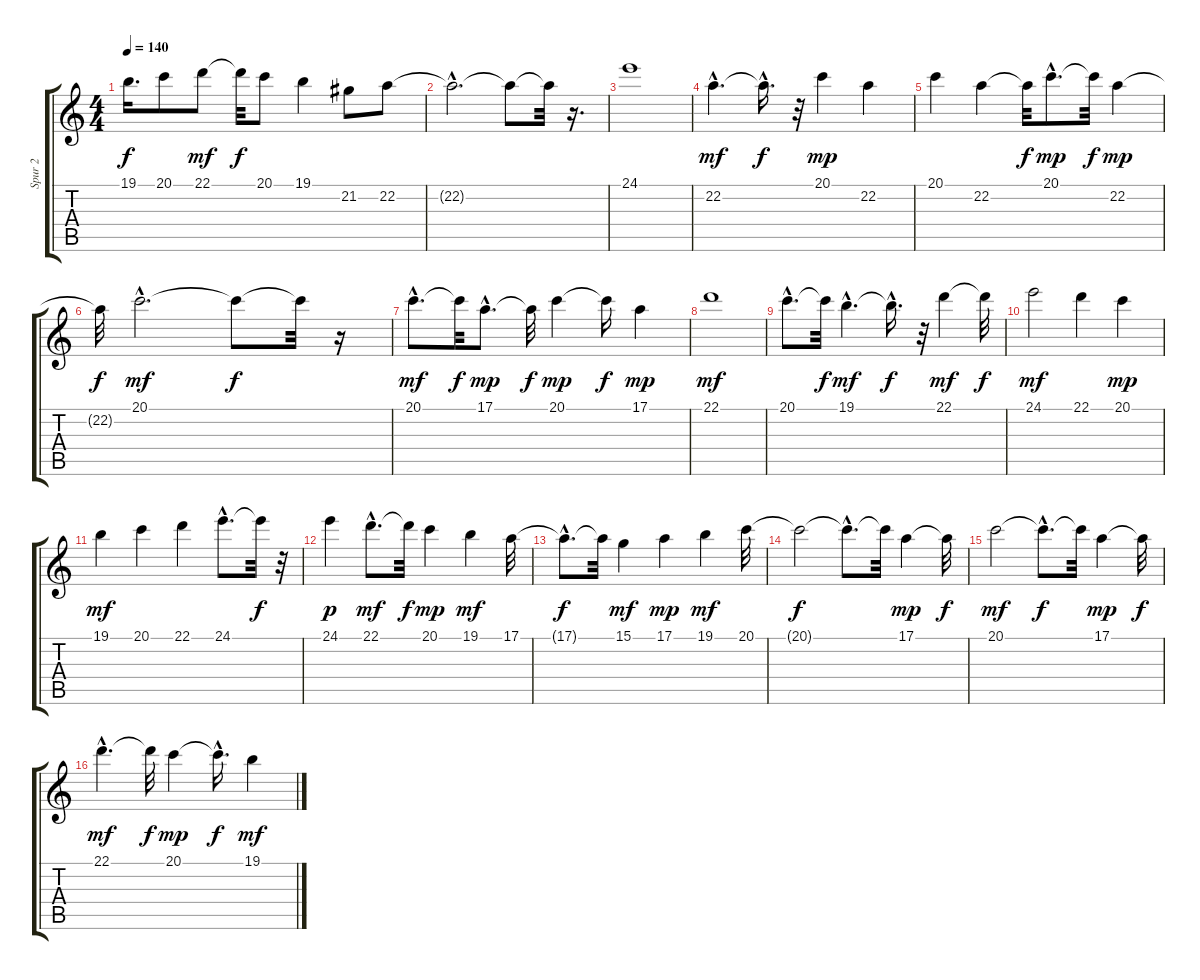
\track ("Spur 2" "Spur 2") {instrument stringensemble1}
\staff {score tabs}
\tuning (E4 B3 G3 D3 A2 E2) {hide}
\ts (4 4)
\tempo 140
\clef g2
\ks c
19.1{t}.16{d dy f} 20.1.8 22.1.8{dy mf} 22.1{t}.32{dy f} 20.1.8 19.1.4 21.2.8 22.2.8 |
22.2{hac t}.2{d} 22.2{t}.8 22.2{t}.32 r.16{d} |
24.1.1 |
22.2{hac}.4{d dy mf} 22.2{hac t}.16{d dy f} r.32 20.1.4{dy mp} 22.2.4 |
20.1.4 22.2.4 22.2{t}.32{dy f} 20.1{hac}.8{d dy mp} 20.1{t}.32{dy f} 22.2.4{dy mp} |
22.2{t}.32{dy f} 20.1{hac}.2{d dy mf} 20.1{t}.8{dy f} 20.1{t}.32 r.16 |
20.1{hac}.8{d dy mf} 20.1{t}.32{dy f} 17.1{hac}.8{d dy mp} 17.1{t}.32{dy f} 20.1.4{dy mp} 20.1{t}.16{dy f} 17.1.4{dy mp} |
22.1.1{dy mf} |
20.1{hac}.8{d} 20.1{t}.32{dy f} 19.1{hac}.4{d dy mf} 19.1{hac t}.16{d dy f} r.32 22.1.4{dy mf} 22.1{t}.32{dy f} |
24.1.2{dy mf} 22.1.4 20.1.4{dy mp} |
19.1.4{dy mf} 20.1.4 22.1.4 24.1{hac}.8{d} 24.1{t}.32{dy f} r.32 |
24.1.4{dy p} 22.1{hac}.8{d dy mf} 22.1{t}.32{dy f} 20.1.4{dy mp} 19.1.4{dy mf} 17.1.32 |
17.1{hac t}.8{d dy f} 17.1{t}.32 15.1.4{dy mf} 17.1.4{dy mp} 19.1.4{dy mf} 20.1.32 |
20.1{t}.2{dy f} 20.1{hac t}.8{d} 20.1{t}.32 17.1.4{dy mp} 17.1{t}.32{dy f} |
20.1.2{dy mf} 20.1{hac t}.8{d dy f} 20.1{t}.32 17.1.4{dy mp} 17.1{t}.32{dy f} |
22.1{hac}.4{d dy mf} 22.1{t}.32{dy f} 20.1.4{dy mp} 20.1{hac t}.16{d dy f} 19.1.4{dy mf}
